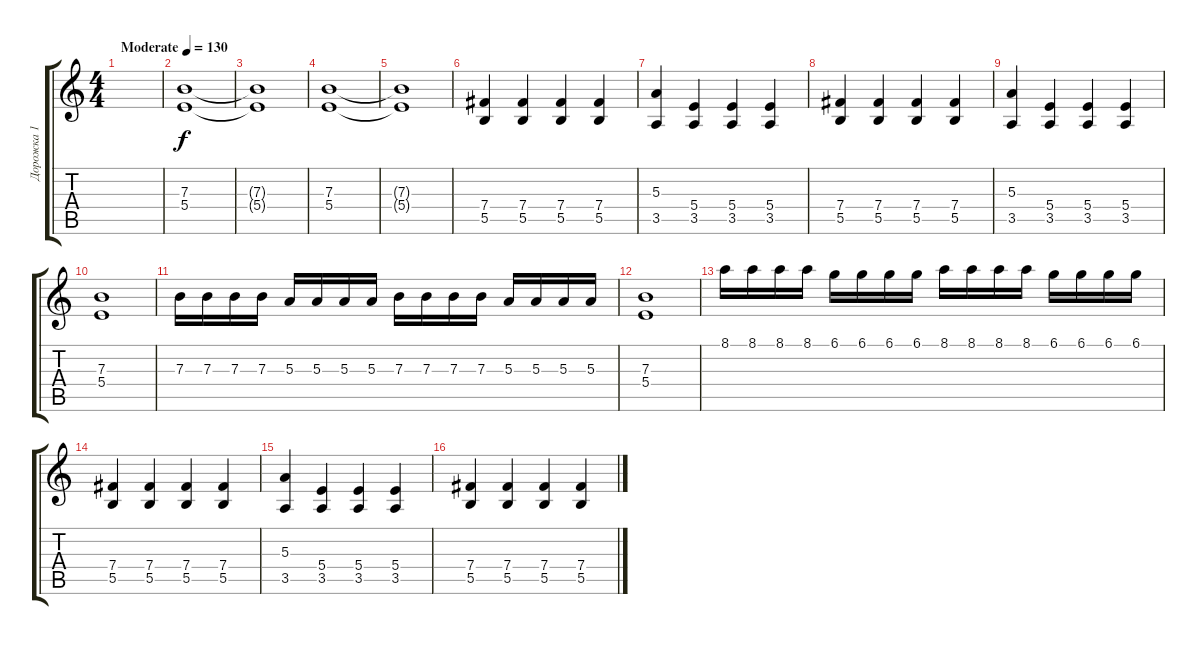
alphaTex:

\track ("Дорожка 1" "Дорожка 1") {instrument distortionguitar}
\staff {score tabs}
\tuning (Db4 Ab3 E3 B2 Gb2 B1) {hide}
\ts (4 4)
\tempo (130 "Moderate")
\clef g2
\ks c
|
(7.3 5.4).1 |
(7.3{t} 5.4{t}).1 |
(7.3 5.4).1 |
(7.3{t} 5.4{t}).1 |
(7.4 5.5).4 (7.4 5.5).4 (7.4 5.5).4 (7.4 5.5).4 |
(5.3 3.5).4 (5.4 3.5).4 (5.4 3.5).4 (5.4 3.5).4 |
(7.4 5.5).4 (7.4 5.5).4 (7.4 5.5).4 (7.4 5.5).4 |
(5.3 3.5).4 (5.4 3.5).4 (5.4 3.5).4 (5.4 3.5).4 |
(7.3 5.4).1 |
7.3.16 7.3.16 7.3.16 7.3.16 5.3.16 5.3.16 5.3.16 5.3.16 7.3.16 7.3.16 7.3.16 7.3.16 5.3.16 5.3.16 5.3.16 5.3.16 |
(7.3 5.4).1 |
8.1.16 8.1.16 8.1.16 8.1.16 6.1.16 6.1.16 6.1.16 6.1.16 8.1.16 8.1.16 8.1.16 8.1.16 6.1.16 6.1.16 6.1.16 6.1.16 |
(7.4 5.5).4 (7.4 5.5).4 (7.4 5.5).4 (7.4 5.5).4 |
(5.3 3.5).4 (5.4 3.5).4 (5.4 3.5).4 (5.4 3.5).4 |
(7.4 5.5).4 (7.4 5.5).4 (7.4 5.5).4 (7.4 5.5).4
